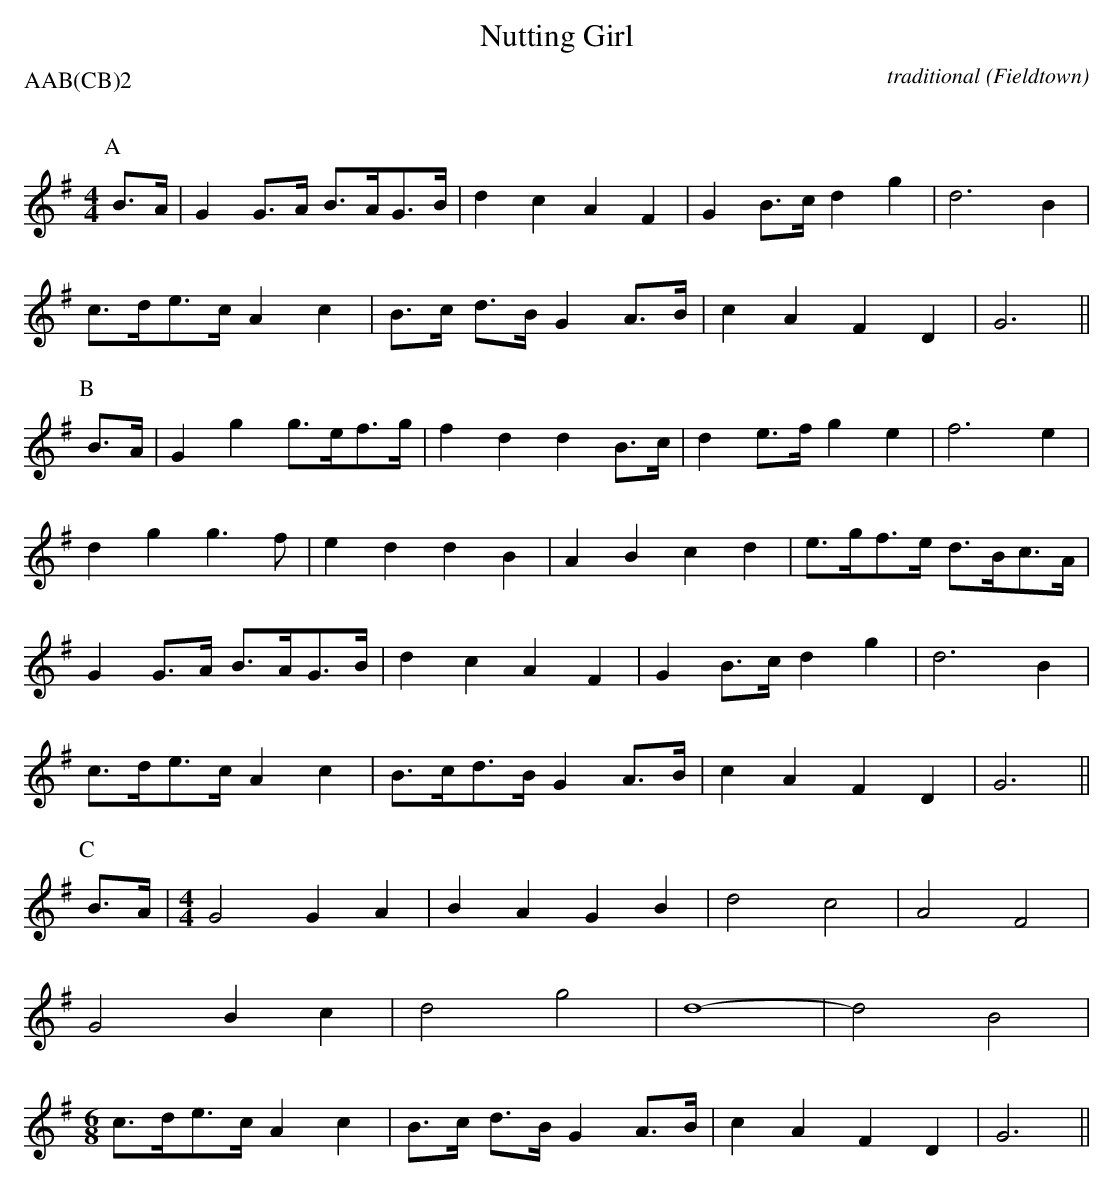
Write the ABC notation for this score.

X:1
T:Nutting Girl
C:traditional
O:Fieldtown
Q:120
M:4/4
L:1/8
P:AAB(CB)2
K:G
P:A
B>A | G2 G>A B>AG>B | d2 c2 A2 F2 | G2B>c d2 g2 | d6 B2 |
c>de>c A2 c2 | B>c d>B G2 A>B | c2 A2 F2 D2 | G6 ||
P:B
B>A | G2 g2 g>ef>g | f2 d2 d2 B>c | d2 e>f g2 e2 | f6 e2 |
d2 g2 g3 f | e2 d2 d2 B2 | A2 B2 c2 d2 | e>gf>e d>Bc>A |
G2 G>A B>AG>B | d2 c2 A2 F2 | G2B>c d2 g2 | d6 B2 |
c>de>c A2 c2 | B>cd>B G2 A>B | c2 A2 F2 D2 | G6 ||
P:C
B>A |\
M:4/4
G4 G2 A2 | B2 A2 G2 B2 | d4 c4 | A4 F4 |
G4 B2 c2 | d4 g4 | d8- | d4 B4 |
M:6/8
c>de>c A2 c2 | B>c d>B G2 A>B | c2 A2 F2 D2 | G6 ||
